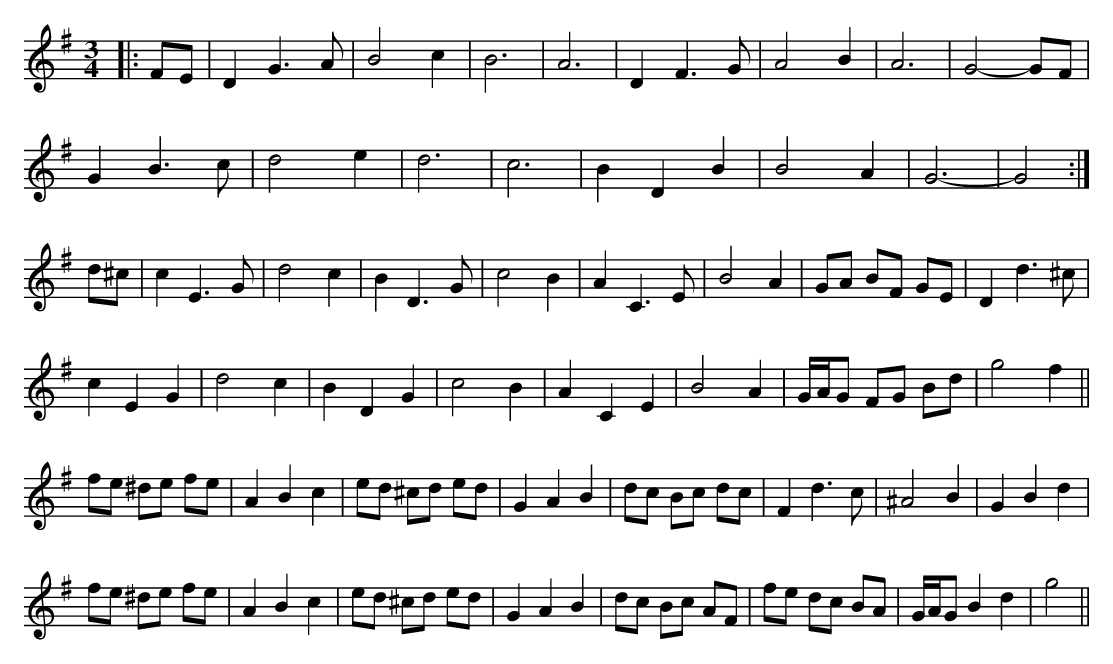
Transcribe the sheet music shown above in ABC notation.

X:1
M:3/4
K:G
|:FE|D2 G3 A|B4 c2|B6|A6|D2 F3 G|A4 B2|A6|G4- GF|
G2 B3 c|d4 e2|d6|c6|B2 D2 B2|B4 A2|G6-|G4:|
d^c|c2 E3 G|d4 c2|B2 D3 G|c4 B2|A2 C3 E|B4 A2|GA BF GE|D2 d3 ^c|
c2 E2 G2|d4 c2|B2 D2 G2|c4 B2|A2 C2 E2|B4 A2|G/A/G FG Bd|g4 f2||
fe ^de fe|A2 B2 c2|ed ^cd ed|G2 A2 B2|dc Bc dc|F2 d3 c|^A4 B2|G2 B2 d2|
fe ^de fe|A2 B2 c2|ed ^cd ed|G2 A2 B2|dc Bc AF|fe dc BA|G/A/G B2 d2|g4||
